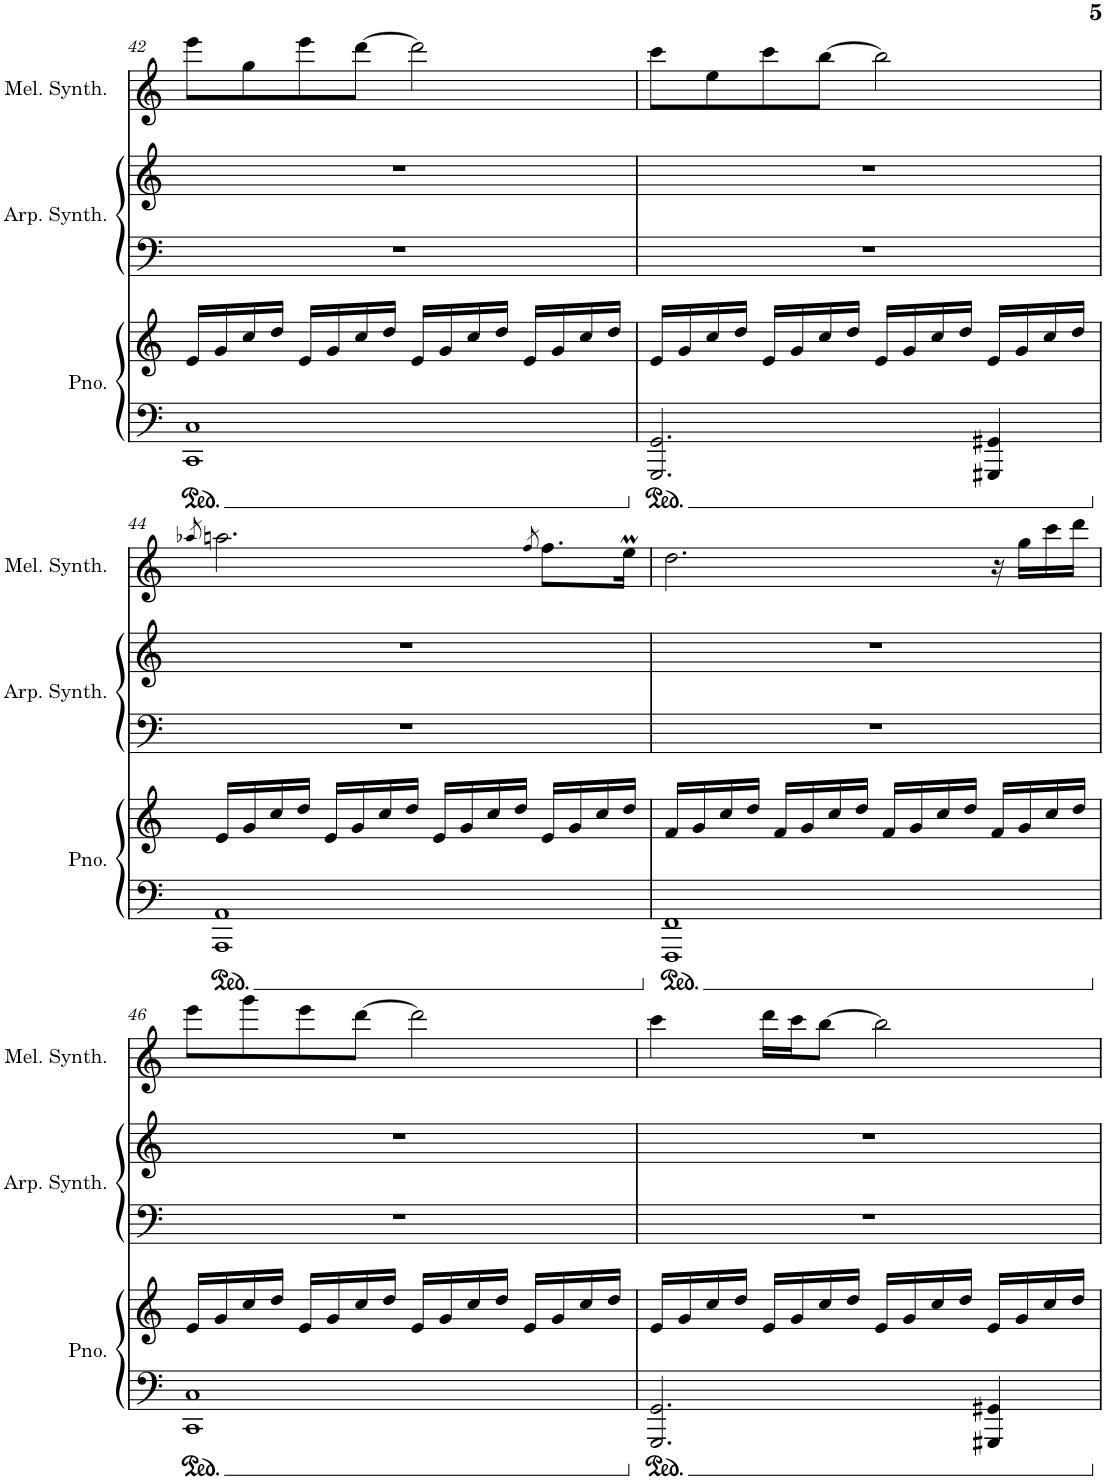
**kern	**kern	**kern	**kern	**kern
*part3	*part3	*part2	*part2	*part1
*staff5	*staff4	*staff3	*staff2	*staff1
*I"Piano	*	*I"Arpeggio Synthesizer	*	*I"Melody Synthesizer
*I'Pno.	*	*I'Arp. Synth.	*	*I'Mel. Synth.
!!LO:PB:g=z
*clefF4	*clefG2	*clefF4	*clefG2	*clefG2
*k[]	*k[]	*k[]	*k[]	*k[]
*M4/4	*M4/4	*M4/4	*M4/4	*M4/4
=42	=42	=42	=42	=42
1CC 1C	16e/LL	1r	1r	8eee\L
.	16g/	.	.	.
.	16cc/	.	.	8gg\
.	16dd/JJ	.	.	.
.	16e/LL	.	.	8eee\
.	16g/	.	.	.
.	16cc/	.	.	[8ddd\J
.	16dd/JJ	.	.	.
.	16e/LL	.	.	2ddd\]
.	16g/	.	.	.
.	16cc/	.	.	.
.	16dd/JJ	.	.	.
.	16e/LL	.	.	.
.	16g/	.	.	.
.	16cc/	.	.	.
.	16dd/JJ	.	.	.
=43	=43	=43	=43	=43
2.GGG/ 2.GG/	16e/LL	1r	1r	8ccc\L
.	16g/	.	.	.
.	16cc/	.	.	8ee\
.	16dd/JJ	.	.	.
.	16e/LL	.	.	8ccc\
.	16g/	.	.	.
.	16cc/	.	.	[8bb\J
.	16dd/JJ	.	.	.
.	16e/LL	.	.	2bb\]
.	16g/	.	.	.
.	16cc/	.	.	.
.	16dd/JJ	.	.	.
4GGG#X/ 4GG#X/	16e/LL	.	.	.
.	16g/	.	.	.
.	16cc/	.	.	.
.	16dd/JJ	.	.	.
!!LO:LB:g=z
=44	=44	=44	=44	=44
.	.	.	.	8qaa-X/
1AAA 1AA	16e/LL	1r	1r	2.aan\
.	16g/	.	.	.
.	16cc/	.	.	.
.	16dd/JJ	.	.	.
.	16e/LL	.	.	.
.	16g/	.	.	.
.	16cc/	.	.	.
.	16dd/JJ	.	.	.
.	16e/LL	.	.	.
.	16g/	.	.	.
.	16cc/	.	.	.
.	16dd/JJ	.	.	.
.	.	.	.	8qff/
.	16e/LL	.	.	8.ff\L
.	16g/	.	.	.
.	16cc/	.	.	.
.	16dd/JJ	.	.	16eem\Jk
=45	=45	=45	=45	=45
1FFF 1FF	16f/LL	1r	1r	2.dd\
.	16g/	.	.	.
.	16cc/	.	.	.
.	16dd/JJ	.	.	.
.	16f/LL	.	.	.
.	16g/	.	.	.
.	16cc/	.	.	.
.	16dd/JJ	.	.	.
.	16f/LL	.	.	.
.	16g/	.	.	.
.	16cc/	.	.	.
.	16dd/JJ	.	.	.
.	16f/LL	.	.	16r
.	16g/	.	.	16gg\LL
.	16cc/	.	.	16ccc\
.	16dd/JJ	.	.	16ddd\JJ
!!LO:LB:g=z
=46	=46	=46	=46	=46
1CC 1C	16e/LL	1r	1r	8eee\L
.	16g/	.	.	.
.	16cc/	.	.	8ggg\
.	16dd/JJ	.	.	.
.	16e/LL	.	.	8eee\
.	16g/	.	.	.
.	16cc/	.	.	[8ddd\J
.	16dd/JJ	.	.	.
.	16e/LL	.	.	2ddd\]
.	16g/	.	.	.
.	16cc/	.	.	.
.	16dd/JJ	.	.	.
.	16e/LL	.	.	.
.	16g/	.	.	.
.	16cc/	.	.	.
.	16dd/JJ	.	.	.
=47	=47	=47	=47	=47
2.GGG/ 2.GG/	16e/LL	1r	1r	4ccc\
.	16g/	.	.	.
.	16cc/	.	.	.
.	16dd/JJ	.	.	.
.	16e/LL	.	.	16ddd\LL
.	16g/	.	.	16ccc\J
.	16cc/	.	.	[8bb\J
.	16dd/JJ	.	.	.
.	16e/LL	.	.	2bb\]
.	16g/	.	.	.
.	16cc/	.	.	.
.	16dd/JJ	.	.	.
4GGG#X/ 4GG#X/	16e/LL	.	.	.
.	16g/	.	.	.
.	16cc/	.	.	.
.	16dd/JJ	.	.	.
=	=	=	=	=
*-	*-	*-	*-	*-
